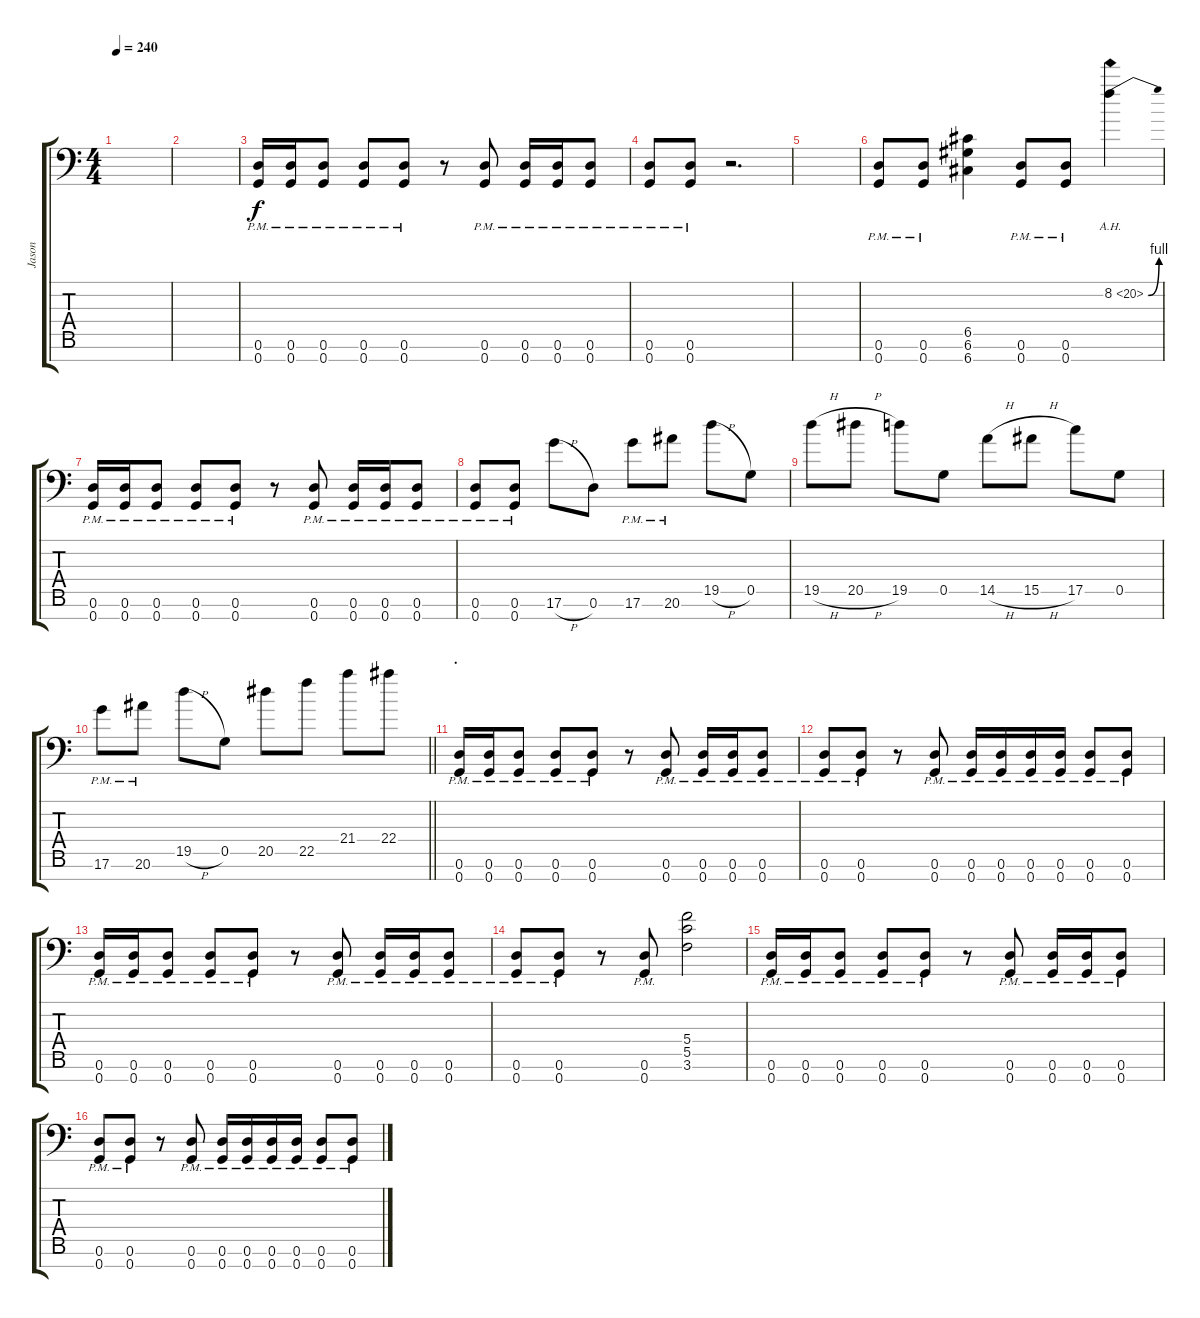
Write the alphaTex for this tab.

\track ("Jason" "Jason") {instrument distortionguitar}
\staff {score tabs}
\tuning (D4 A3 F3 C3 G2 D2 G1) {hide}
\ts (4 4)
\tempo 240
\clef f4
\ks c
|
|
(0.6{pm} 0.7{pm}).16 (0.6{pm} 0.7{pm}).16 (0.6{pm} 0.7{pm}).8 (0.6{pm} 0.7{pm}).8 (0.6{pm} 0.7{pm}).8 r.8 (0.6{pm} 0.7{pm}).8 (0.6{pm} 0.7{pm}).16 (0.6{pm} 0.7{pm}).16 (0.6{pm} 0.7{pm}).8 |
(0.6{pm} 0.7{pm}).8 (0.6{pm} 0.7{pm}).8 r.2{d} |
|
(0.6{pm} 0.7{pm}).8 (0.6{pm} 0.7{pm}).8 (6.5 6.6 6.7).4 (0.6{pm} 0.7{pm}).8 (0.6{pm} 0.7{pm}).8 8.2{be (bend 0 0 60 4) ah 12}.4 |
(0.6{pm} 0.7{pm}).16 (0.6{pm} 0.7{pm}).16 (0.6{pm} 0.7{pm}).8 (0.6{pm} 0.7{pm}).8 (0.6{pm} 0.7{pm}).8 r.8 (0.6{pm} 0.7{pm}).8 (0.6{pm} 0.7{pm}).16 (0.6{pm} 0.7{pm}).16 (0.6{pm} 0.7{pm}).8 |
(0.6{pm} 0.7{pm}).8 (0.6{pm} 0.7{pm}).8 17.6{h}.8 0.6.8 17.6{pm}.8 20.6{pm}.8 19.5{h}.8 0.5.8 |
19.5{h}.8 20.5{h}.8 19.5.8 0.5.8 14.5{h}.8 15.5{h}.8 17.5.8 0.5.8 |
\barLineRight lightlight
17.6{pm}.8 20.6{pm}.8 19.5{h}.8 0.5.8 20.5.8 22.5.8 21.4.8 22.4.8 |
\section ("" ".")
(0.6{pm} 0.7{pm}).16 (0.6{pm} 0.7{pm}).16 (0.6{pm} 0.7{pm}).8 (0.6{pm} 0.7{pm}).8 (0.6{pm} 0.7{pm}).8 r.8 (0.6{pm} 0.7{pm}).8 (0.6{pm} 0.7{pm}).16 (0.6{pm} 0.7{pm}).16 (0.6{pm} 0.7{pm}).8 |
(0.6{pm} 0.7{pm}).8 (0.6{pm} 0.7{pm}).8 r.8 (0.6{pm} 0.7{pm}).8 (0.6{pm} 0.7{pm}).16 (0.6{pm} 0.7{pm}).16 (0.6 0.7{pm}).16 (0.6{pm} 0.7{pm}).16 (0.6{pm} 0.7{pm}).8 (0.6{pm} 0.7{pm}).8 |
(0.6{pm} 0.7{pm}).16 (0.6{pm} 0.7{pm}).16 (0.6{pm} 0.7{pm}).8 (0.6{pm} 0.7{pm}).8 (0.6{pm} 0.7{pm}).8 r.8 (0.6{pm} 0.7{pm}).8 (0.6{pm} 0.7{pm}).16 (0.6{pm} 0.7{pm}).16 (0.6{pm} 0.7{pm}).8 |
(0.6{pm} 0.7{pm}).8 (0.6{pm} 0.7{pm}).8 r.8 (0.6{pm} 0.7{pm}).8 (5.4 5.5 3.6).2 |
(0.6{pm} 0.7{pm}).16 (0.6{pm} 0.7{pm}).16 (0.6{pm} 0.7{pm}).8 (0.6{pm} 0.7{pm}).8 (0.6{pm} 0.7{pm}).8 r.8 (0.6{pm} 0.7{pm}).8 (0.6{pm} 0.7{pm}).16 (0.6{pm} 0.7{pm}).16 (0.6{pm} 0.7{pm}).8 |
(0.6{pm} 0.7{pm}).8 (0.6{pm} 0.7{pm}).8 r.8 (0.6{pm} 0.7{pm}).8 (0.6{pm} 0.7{pm}).16 (0.6{pm} 0.7{pm}).16 (0.6 0.7{pm}).16 (0.6{pm} 0.7{pm}).16 (0.6{pm} 0.7{pm}).8 (0.6{pm} 0.7{pm}).8
